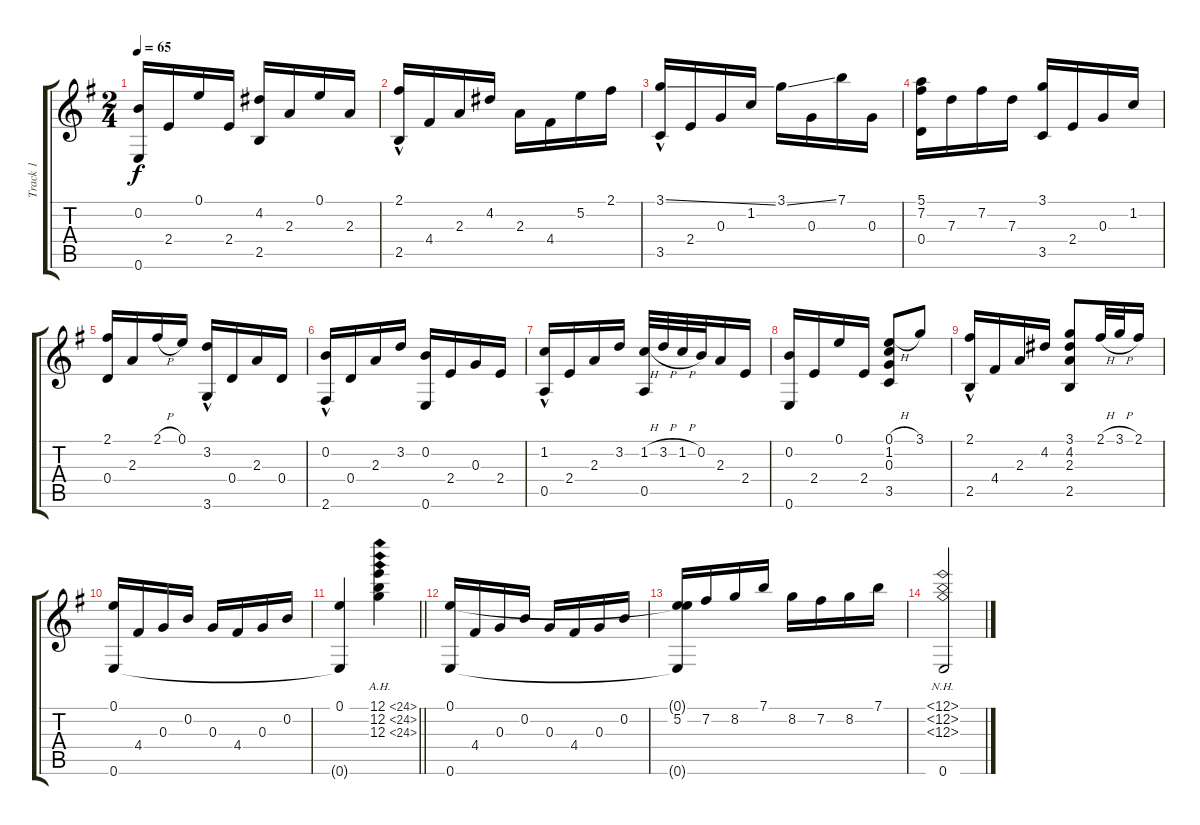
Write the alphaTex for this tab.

\track ("Track 1" "Track 1") {instrument acousticguitarnylon}
\staff {score tabs}
\tuning (E4 B3 G3 D3 A2 E2) {hide}
\ts (2 4)
\tempo 65
\clef g2
\ks g
(0.2 0.6).16{dy f} 2.4.16 0.1.16 2.4.16 (4.2 2.5).16 2.3.16 0.1.16 2.3.16 |
(2.1{hac} 2.5).16 4.4.16 2.3.16 4.2.16 2.3.16 4.4.16 5.2.16 2.1.16 |
(3.1{ss hac} 3.5).16 2.4.16 0.3.16 1.2.16 3.1{ss}.16 0.3.16 7.1.16 0.3.16 |
(5.1 7.2 0.4).16 7.3.16 7.2.16 7.3.16 (3.1 3.5).16 2.4.16 0.3.16 1.2.16 |
(2.1 0.4).16 2.3.16 2.1{h}.16 0.1.16 (3.2{hac} 3.6).16 0.4.16 2.3.16 0.4.16 |
(0.2{hac} 2.6).16 0.4.16 2.3.16 3.2.16 (0.2 0.6).16 2.4.16 0.3.16 2.4.16 |
(1.2{hac} 0.5).16 2.4.16 2.3.16 3.2.16 (1.2{h} 0.5).32 3.2{h}.32 1.2{h}.32 0.2.32 2.3.16 2.4.16 |
(0.2 0.6).16 2.4.16 0.1.16 2.4.16 (0.1{h} 1.2 0.3 3.5).8 3.1.8 |
(2.1{hac} 2.5).16 4.4.16 2.3.16 4.2.16 (3.1 4.2 2.3 2.5).8 2.1{h}.32 3.1{h}.32 2.1.16 |
(0.1 0.6).16 4.4.16 0.3.16 0.2.16 0.3.16 4.4.16 0.3.16 0.2.16 |
\barLineRight lightlight
(0.1 0.6{t}).4 (12.1{ah 12} 12.2{ah 12} 12.3{ah 12}).4 |
(0.1 0.6).16 4.4.16 0.3.16 0.2.16 0.3.16 4.4.16 0.3.16 0.2.16 |
(0.1{t} 5.2 0.6{t}).16 7.2.16 8.2.16 7.1.16 8.2.16 7.2.16 8.2.16 7.1.16 |
(12.1{nh} 12.2{nh} 12.3{nh} 0.6).2
